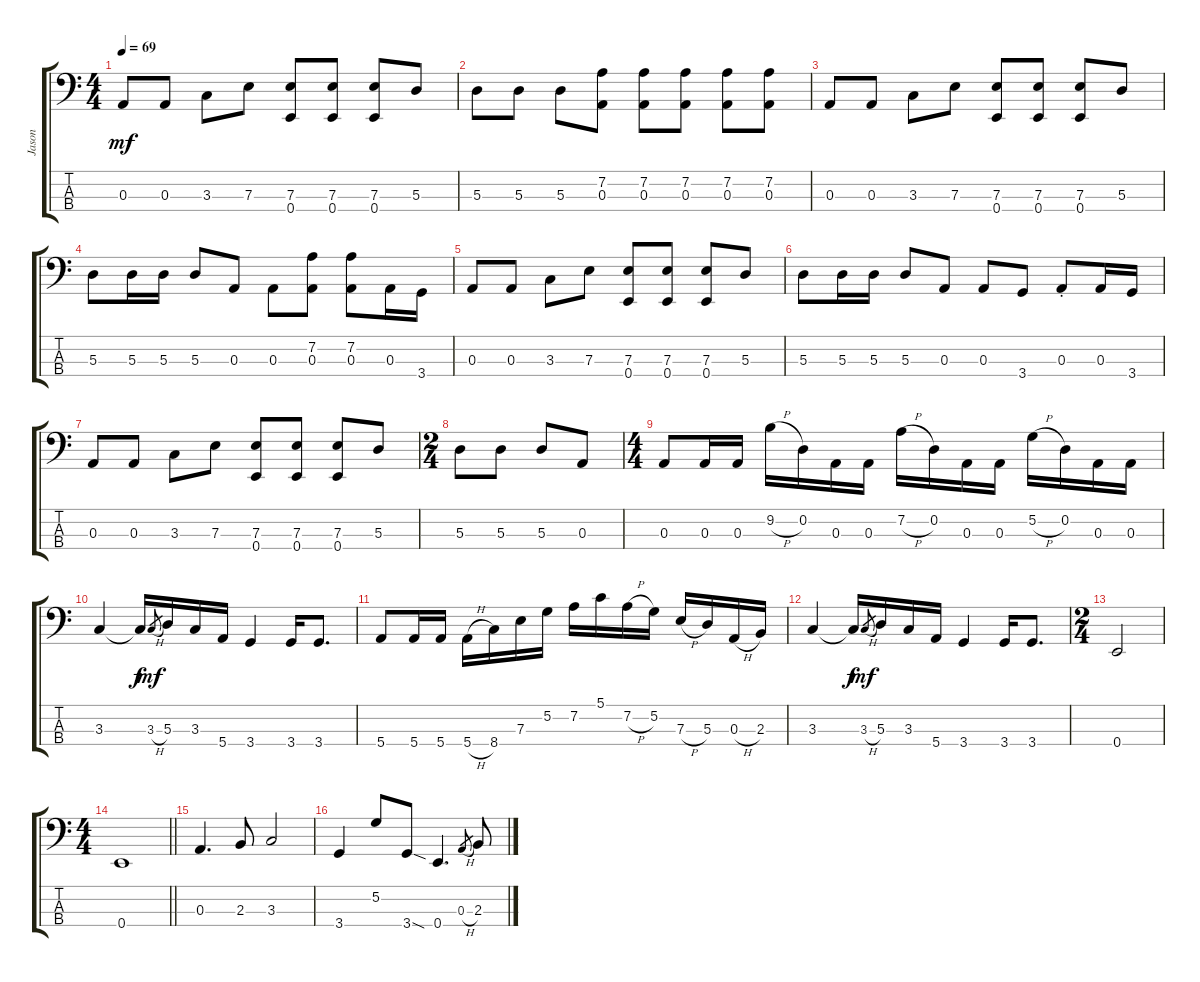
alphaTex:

\track ("Jason" "Jason") {instrument electricbassfinger}
\staff {score tabs}
\tuning (G2 D2 A1 E1) {hide}
\ts (4 4)
\tempo 69
\clef f4
\ks c
0.3.8{dy mf} 0.3.8 3.3.8 7.3.8 (7.3 0.4).8 (7.3 0.4).8 (7.3 0.4).8 5.3.8 |
5.3.8 5.3.8 5.3.8 (7.2 0.3).8 (7.2 0.3).8 (7.2 0.3).8 (7.2 0.3).8 (7.2 0.3).8 |
0.3.8 0.3.8 3.3.8 7.3.8 (7.3 0.4).8 (7.3 0.4).8 (7.3 0.4).8 5.3.8 |
5.3.8 5.3.16 5.3.16 5.3.8 0.3.8 0.3.8 (7.2 0.3).8 (7.2 0.3).8 0.3.16 3.4.16 |
0.3.8 0.3.8 3.3.8 7.3.8 (7.3 0.4).8 (7.3 0.4).8 (7.3 0.4).8 5.3.8 |
5.3.8 5.3.16 5.3.16 5.3.8 0.3.8 0.3.8 3.4.8 0.3{st}.8 0.3.16 3.4.16 |
0.3.8 0.3.8 3.3.8 7.3.8 (7.3 0.4).8 (7.3 0.4).8 (7.3 0.4).8 5.3.8 |
\ts (2 4)
5.3.8 5.3.8 5.3.8 0.3.8 |
\ts (4 4)
0.3.8 0.3.16 0.3.16 9.2{h}.16 0.2.16 0.3.16 0.3.16 7.2{h}.16 0.2.16 0.3.16 0.3.16 5.2{h}.16 0.2.16 0.3.16 0.3.16 |
3.3.4 3.3{t}.16{dy f} 3.3{h}.8{gr dy mf} 5.3.16 3.3.16 5.4.16 3.4.4 3.4.16 3.4.8{d} |
5.4.8 5.4.16 5.4.16 5.4{h}.16 8.4.16 7.3.16 5.2.16 7.2.16 5.1.16 7.2{h}.16 5.2.16 7.3{h}.16 5.3.16 0.3{h}.16 2.3.16 |
3.3.4 3.3{t}.16{dy f} 3.3{h}.8{gr dy mf} 5.3.16 3.3.16 5.4.16 3.4.4 3.4.16 3.4.8{d} |
\ts (2 4)
0.4.2 |
\ts (4 4)
\barLineRight lightlight
0.4.1 |
0.3.4{d} 2.3.8 3.3.2 |
3.4.4 5.2.8 3.4{sod}.8 0.4.4{d} 0.3{h}.8{gr} 2.3.8
